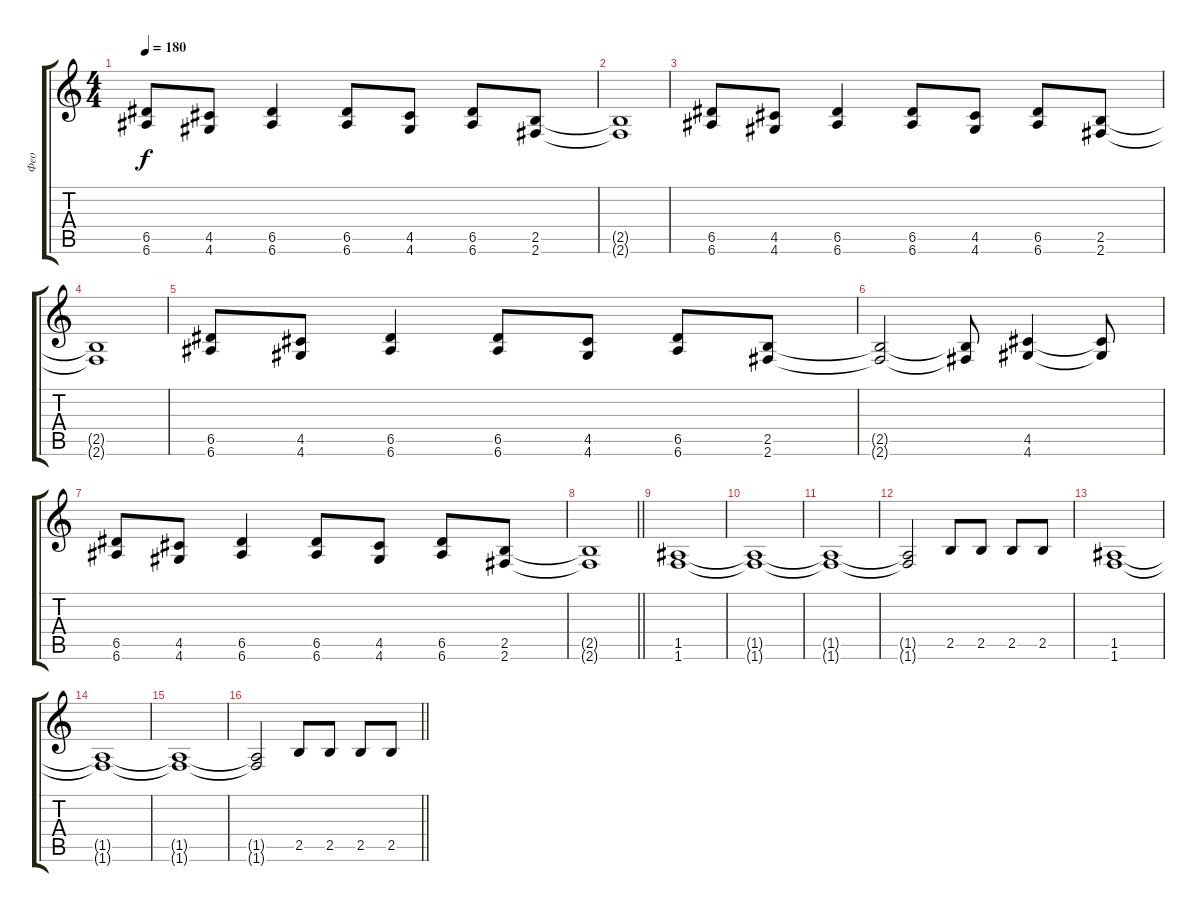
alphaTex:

\track ("Фео" "Фео") {instrument distortionguitar}
\staff {score tabs}
\tuning (E4 B3 G3 D3 A2 E2) {hide}
\ts (4 4)
\tempo 180
\clef g2
\ks c
(6.5 6.6).8{dy f instrument distortionguitar} (4.5 4.6).8 (6.5 6.6).4 (6.5 6.6).8 (4.5 4.6).8 (6.5 6.6).8 (2.5 2.6).8 |
(2.5{t} 2.6{t}).1 |
(6.5 6.6).8 (4.5 4.6).8 (6.5 6.6).4 (6.5 6.6).8 (4.5 4.6).8 (6.5 6.6).8 (2.5 2.6).8 |
(2.5{t} 2.6{t}).1 |
(6.5 6.6).8 (4.5 4.6).8 (6.5 6.6).4 (6.5 6.6).8 (4.5 4.6).8 (6.5 6.6).8 (2.5 2.6).8 |
(2.5{t} 2.6{t}).2 (2.5{t} 2.6{t}).8 (4.5 4.6).4 (4.5{t} 4.6{t}).8 |
(6.5 6.6).8 (4.5 4.6).8 (6.5 6.6).4 (6.5 6.6).8 (4.5 4.6).8 (6.5 6.6).8 (2.5 2.6).8 |
\barLineRight lightlight
(2.5{t} 2.6{t}).1 |
\section ("" "")
(1.5 1.6).1 |
(1.5{t} 1.6{t}).1 |
(1.5{t} 1.6{t}).1 |
(1.5{t} 1.6{t}).2 2.5.8 2.5.8 2.5.8 2.5.8 |
(1.5 1.6).1 |
(1.5{t} 1.6{t}).1 |
(1.5{t} 1.6{t}).1 |
\barLineRight lightlight
(1.5{t} 1.6{t}).2 2.5.8 2.5.8 2.5.8 2.5.8
